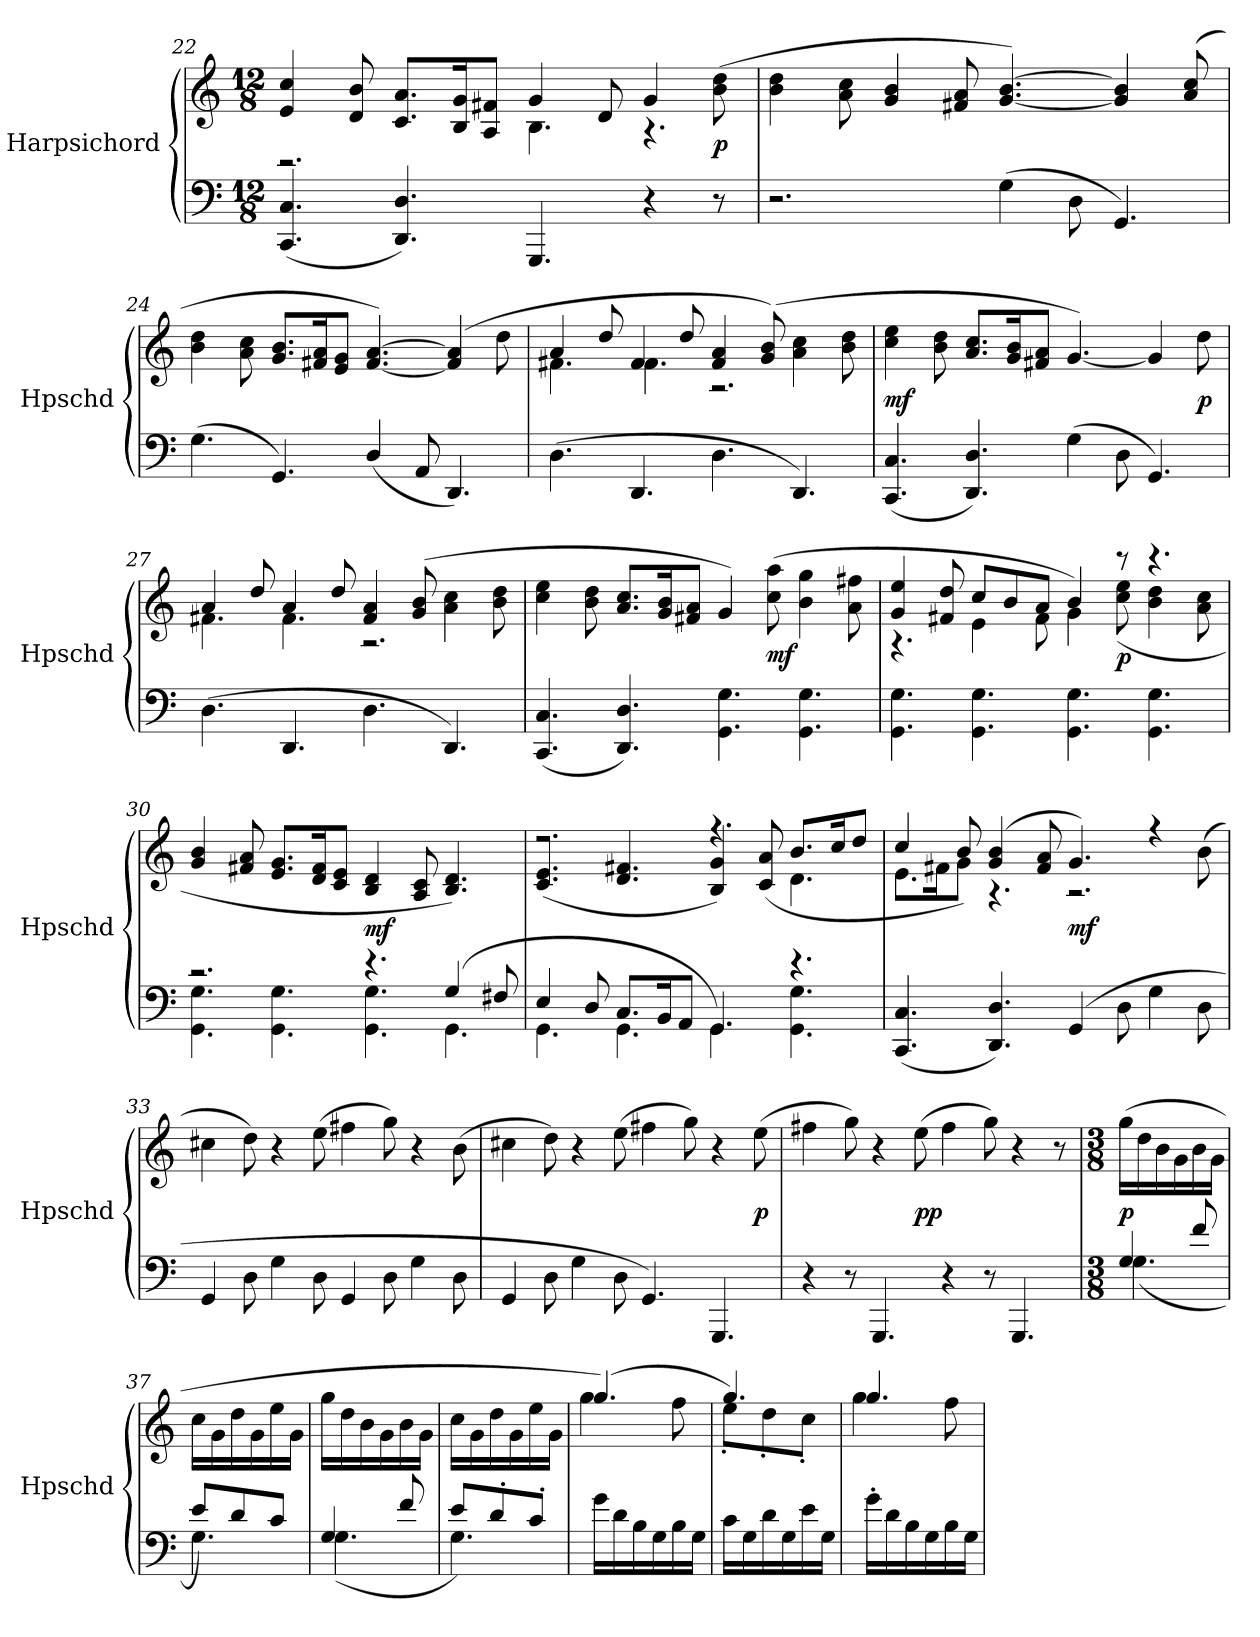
**kern	**kern	**dynam
*part1	*part1	*part1
*staff2	*staff1	*staff1/2
*I"Harpsichord	*	*
*I'Hpschd	*	*
*clefF4	*clefG2	*
*k[]	*k[]	*
*M12/8	*M12/8	*
=22	=22	=22
*	*^	*
(4.CC/ 4.C/	4e/ 4cc/	2.r	.
.	8d/ 8b/	.	.
4.DD/ 4.D/)	8.c/ 8.a/L	.	.
.	16B/ 16g/K	.	.
.	8A/ 8f#X/J	.	.
4.GGG/	4g/	4.B\	.
.	8d/	.	.
4r	4g/	4.r	.
8r	(8b\ 8dd\	.	p
*	*v	*v	*
=23	=23	=23
2.r	4b\ 4dd\	.
.	8a\ 8cc\	.
.	4g/ 4b/	.
.	8f#X/ 8a/	.
(4G\	[4.g/ [4.b/)	.
8D\	.	.
4.GG/)	4g]/ 4b]/	.
.	(8a/ 8cc/	.
=24	=24	=24
(4.G\	4b\ 4dd\	.
.	8a\ 8cc\	.
4.GG/)	8.g/ 8.b/L	.
.	16f#X/ 16a/K	.
.	8e/ 8g/J	.
(4D/	[4.f#/ [4.a/)	.
8AA/	.	.
4.DD/)	(4f#]/ 4a]/	.
.	8dd\	.
=25	=25	=25
*	*^	*
(4.D\	4a/	4.f#X\	.
.	8dd/	.	.
4.DD/	4f#/	4.f#\	.
.	8dd/	.	.
4.D\	4f#/ 4a/	2.r	.
.	(8g/ 8b/)	.	.
4.DD/)	4a\ 4cc\	.	.
.	8b\ 8dd\	.	.
*	*v	*v	*
=26	=26	=26
(4.CC/ 4.C/	4cc\ 4ee\	mf
.	8b\ 8dd\	.
4.DD/ 4.D/)	8.a/ 8.cc/L	.
.	16g/ 16b/K	.
.	8f#X/ 8a/J	.
(4G\	[4.g/)	.
8D\	.	.
4.GG/)	4g/]	.
.	8dd\	p
=27	=27	=27
*	*^	*
(4.D\	4a/	4.f#X\	.
.	8dd/	.	.
4.DD/	4a/	4.f#\	.
.	8dd/	.	.
4.D\	4f#/ 4a/	2.r	.
.	(8g/ 8b/	.	.
4.DD/)	4a\ 4cc\	.	.
.	8b\ 8dd\	.	.
*	*v	*v	*
=28	=28	=28
(4.CC/ 4.C/	4cc\ 4ee\	.
.	8b\ 8dd\	.
4.DD/ 4.D/)	8.a/ 8.cc/L	.
.	16g/ 16b/K	.
.	8f#X/ 8a/J	.
4.GG\ 4.G\	4g/)	.
.	(8cc\ 8aa\	mf
4.GG\ 4.G\	4b\ 4gg\	.
.	8a\ 8ff#X\	.
=29	=29	=29
*	*^	*
4.GG\ 4.G\	4g/ 4ee/	4.r	.
.	8f#X/ 8dd/	.	.
4.GG\ 4.G\	8cc/L	4e\	.
.	8b/	.	.
.	8a/J	8f#\	.
4.GG\ 4.G\	4b/)	4g\	.
.	8r	(8cc\ 8ee\	p
4.GG\ 4.G\	4.r	4b\ 4dd\	.
.	.	8a\ 8cc\	.
*	*v	*v	*
=30	=30	=30
*^	*	*
2.r	4.GG\ 4.G\	4g/ 4b/	.
.	.	8f#X/ 8a/	.
.	4.GG\ 4.G\	8.e/ 8.g/L	.
.	.	16d/ 16f#/K	.
.	.	8c/ 8e/J	.
4.r	4.GG\ 4.G\	4B/ 4d/	mf
.	.	8A/ 8c/	.
(4G/	4.GG\	4.B/ 4.d/)	.
8F#X/	.	.	.
=31	=31	=31	=31
*	*	*^	*
4E/	4.GG\	2.r	(4.c/ 4.e/	.
8D/	.	.	.	.
8.C/L	4.GG\	.	4.d/ 4.f#X/	.
16BB/K	.	.	.	.
8AA/J	.	.	.	.
4.GG/	4.GG\)	4.r	4B/ 4g/)	.
.	.	.	(8c/ 8a/	.
4.r	4.GG\ 4.G\	4.d\	8.b/L	.
.	.	.	16cc/K	.
.	.	.	8dd/J	.
*v	*v	*	*	*
=32	=32	=32	=32
(4.CC/ 4.C/	4cc/	8.e\L	.
.	.	16f#X\K	.
.	8b/)	8g\J	.
4.DD/ 4.D/)	(4g/ 4b/	4.r	.
.	8f#/ 8a/	.	.
(4GG/	4.g/)	2.r	mf
8D\	.	.	.
4G\	4r	.	.
8D\	(8b\	.	.
*	*v	*v	*
=33	=33	=33
4GG/	4cc#X\	.
8D\	8dd\)	.
4G\	4r	.
8D\	(8ee\	.
4GG/	4ff#X\	.
8D\	8gg\)	.
4G\	4r	.
8D\	(8b\	.
=34	=34	=34
4GG/	4cc#X\	.
8D\	8dd\)	.
4G\	4r	.
8D\	(8ee\	.
4.GG/)	4ff#X\	.
.	8gg\)	.
4.GGG/	4r	.
.	(8ee\	p
=35	=35	=35
4r	4ff#X\	.
8r	8gg\)	.
4.GGG/	4r	.
.	(8ee\	pp
4r	4ff#\	.
8r	8gg\)	.
4.GGG/	4r	.
.	8r	.
=36	=36	=36
*M3/8	*M3/8	*
*	*MM132	*
*^	*	*
4G/	(4.G\	(16gg\LL	p
.	.	16dd\	.
.	.	16b\	.
.	.	16g\	.
8f/	.	16b\	.
.	.	16g\JJ	.
=37	=37	=37	=37
8e/L)	4.G\	16cc\LL	.
.	.	16g\	.
8d/	.	16dd\	.
.	.	16g\	.
8c/J	.	16ee\	.
.	.	16g\JJ	.
=38	=38	=38	=38
4G/	(4.G\	16gg\LL	.
.	.	16dd\	.
.	.	16b\	.
.	.	16g\	.
8f/	.	16b\	.
.	.	16g\JJ	.
=39	=39	=39	=39
8e/L)	4.G\	16cc\LL	.
.	.	16g\	.
8d'/	.	16dd\	.
.	.	16g\	.
8c'/J	.	16ee\	.
.	.	16g\JJ	.
*v	*v	*	*
=40	=40	=40
*	*^	*
16g\LL	(4.gg/)	4gg\	.
16d\	.	.	.
16B\	.	.	.
16G\	.	.	.
16B\	.	8ff\	.
16G\JJ	.	.	.
=41	=41	=41	=41
16c\LL	4.gg/	8ee'\L)	.
16G\	.	.	.
16d\	.	8dd'\	.
16G\	.	.	.
16e\	.	8cc'\J	.
16G\JJ	.	.	.
=42	=42	=42	=42
16g'\LL	4.gg/	4gg\	.
16d\	.	.	.
16B\	.	.	.
16G\	.	.	.
16B\	.	8ff\	.
16G\JJ	.	.	.
*	*v	*v	*
=	=	=
*-	*-	*-
